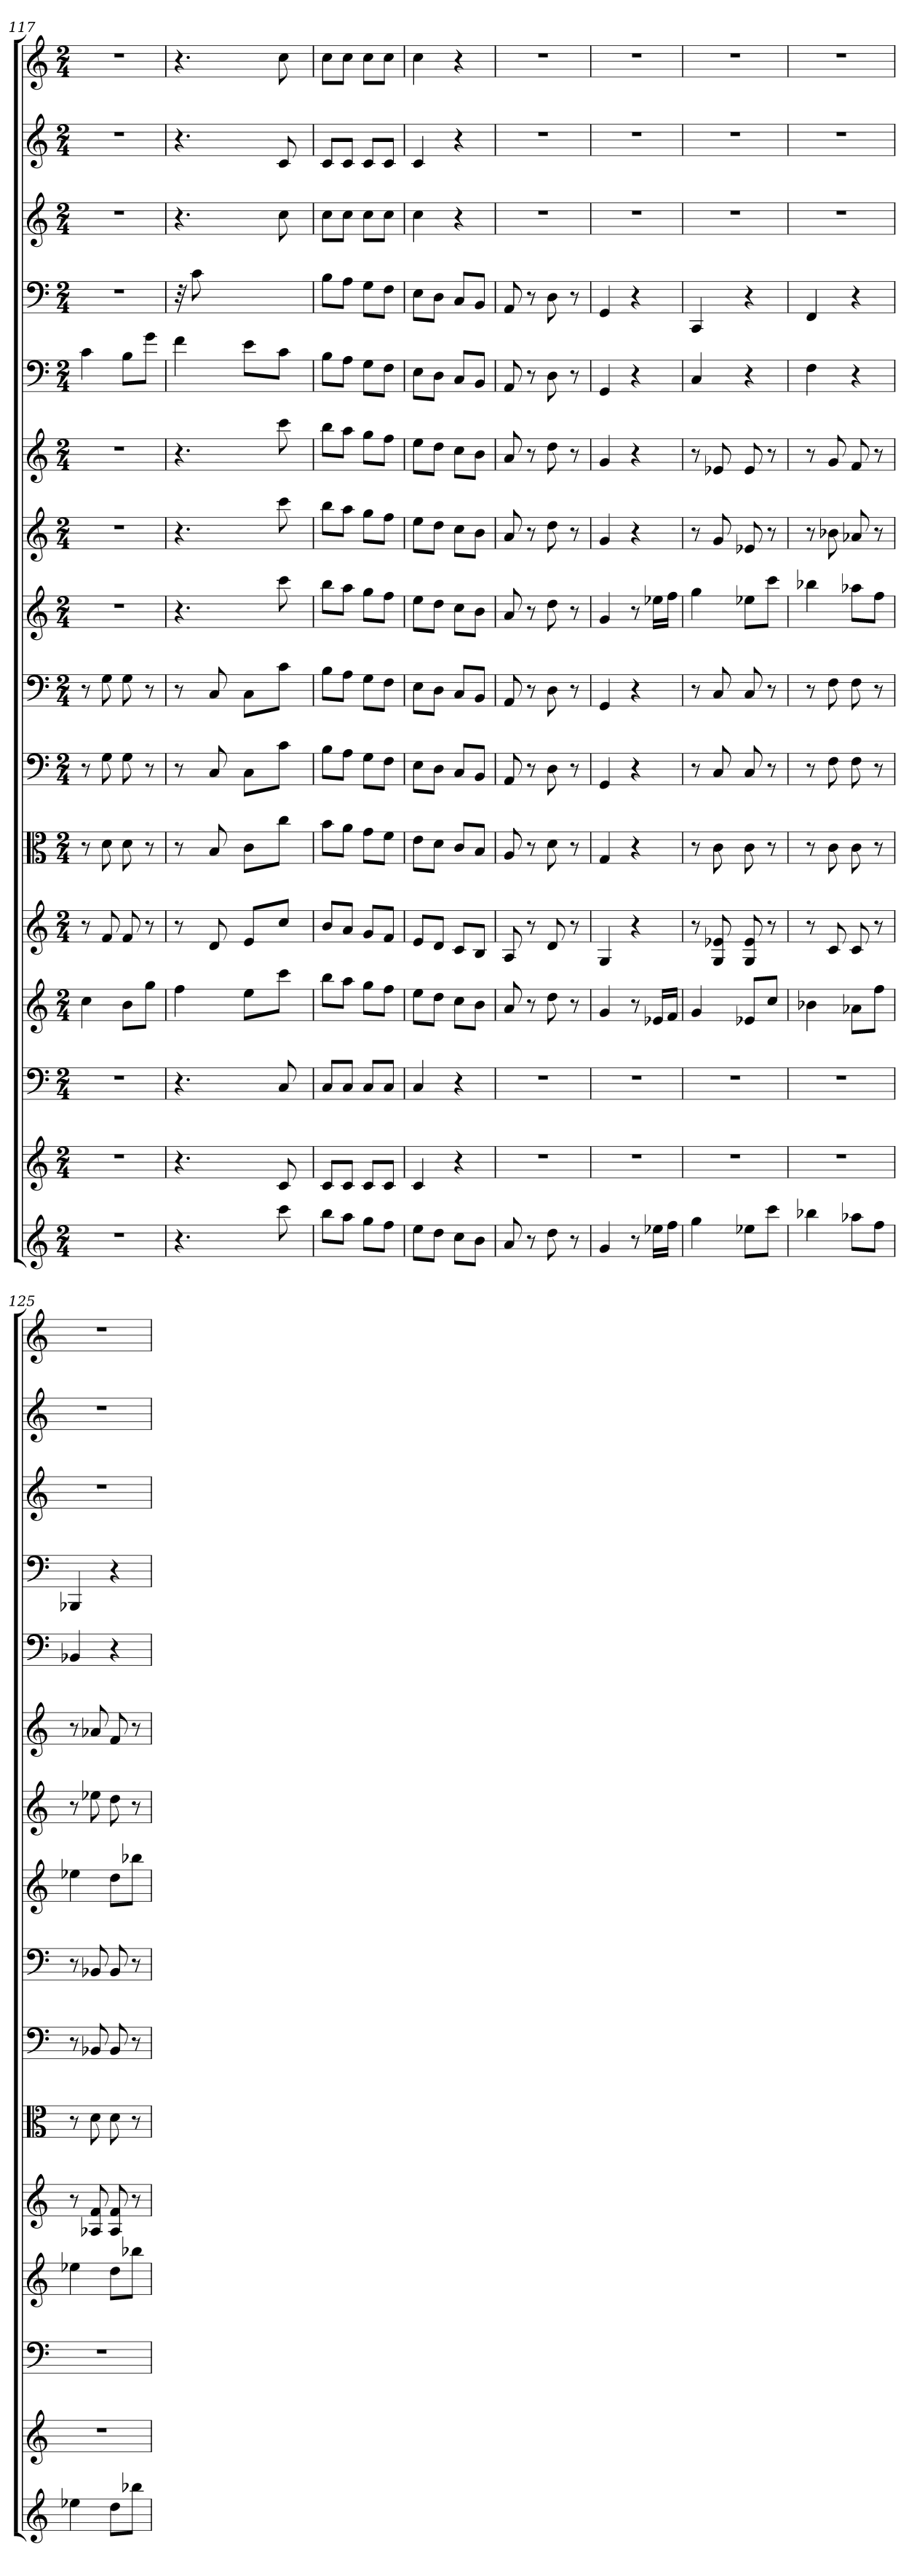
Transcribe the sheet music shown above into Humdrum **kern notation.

**kern	**kern	**kern	**kern	**kern	**kern	**kern	**kern	**kern	**kern	**kern	**kern	**kern	**kern	**kern	**kern
*part16	*part15	*part14	*part13	*part12	*part11	*part10	*part9	*part8	*part7	*part6	*part5	*part4	*part3	*part2	*part1
*staff16	*staff15	*staff14	*staff13	*staff12	*staff11	*staff10	*staff9	*staff8	*staff7	*staff6	*staff5	*staff4	*staff3	*staff2	*staff1
*	*	*clefF4	*	*	*clefC3	*clefF4	*clefF4	*	*	*	*clefF4	*clefF4	*	*	*
*k[]	*k[]	*k[]	*k[]	*k[]	*k[]	*k[]	*k[]	*k[]	*k[]	*k[]	*k[]	*k[]	*k[]	*k[]	*k[]
*C:	*C:	*C:	*C:	*C:	*C:	*C:	*C:	*C:	*C:	*C:	*C:	*C:	*C:	*C:	*C:
*M2/4	*M2/4	*M2/4	*M2/4	*M2/4	*M2/4	*M2/4	*M2/4	*M2/4	*M2/4	*M2/4	*M2/4	*M2/4	*M2/4	*M2/4	*M2/4
=117	=117	=117	=117	=117	=117	=117	=117	=117	=117	=117	=117	=117	=117	=117	=117
2r	2r	2r	4cc	8r	8r	8r	8r	2r	2r	2r	4c	2r	2r	2r	2r
.	.	.	.	8f	8d	8G	8G	.	.	.	.	.	.	.	.
.	.	.	8bL	8f	8d	8G	8G	.	.	.	8B\L	.	.	.	.
.	.	.	8ggJ	8r	8r	8r	8r	.	.	.	8g\J	.	.	.	.
=118	=118	=118	=118	=118	=118	=118	=118	=118	=118	=118	=118	=118	=118	=118	=118
4.r	4.r	4.r	4ff	8r	8r	8r	8r	4.r	4.r	4.r	4f	32r	4.r	4.r	4.r
.	.	.	.	.	.	.	.	.	.	.	.	8c	.	.	.
.	.	.	.	8d	8B	8C	8C	.	.	.	.	.	.	.	.
.	.	.	.	.	.	.	.	.	.	.	.	32ryy	.	.	.
.	.	.	.	.	.	.	.	.	.	.	.	32ryy	.	.	.
.	.	.	.	.	.	.	.	.	.	.	.	32ryy	.	.	.
.	.	.	8eeL	8eL	8c\L	8C\L	8C\L	.	.	.	8e\L	32ryy	.	.	.
.	.	.	.	.	.	.	.	.	.	.	.	32ryy	.	.	.
.	.	.	.	.	.	.	.	.	.	.	.	32ryy	.	.	.
.	.	.	.	.	.	.	.	.	.	.	.	32ryy	.	.	.
8ccc	8c	8C	8cccJ	8ccJ	8cc\J	8c\J	8c\J	8ccc	8ccc	8ccc	8c\J	32ryy	8cc	8c	8cc
.	.	.	.	.	.	.	.	.	.	.	.	32ryy	.	.	.
.	.	.	.	.	.	.	.	.	.	.	.	32ryy	.	.	.
.	.	.	.	.	.	.	.	.	.	.	.	32ryy	.	.	.
=119	=119	=119	=119	=119	=119	=119	=119	=119	=119	=119	=119	=119	=119	=119	=119
8bbL	8cL	8C/L	8bbL	8bL	8b\L	8B\L	8B\L	8bbL	8bbL	8bbL	8B\L	8B\L	8ccL	8cL	8ccL
8aaJ	8cJ	8C/J	8aaJ	8aJ	8a\J	8A\J	8A\J	8aaJ	8aaJ	8aaJ	8A\J	8A\J	8ccJ	8cJ	8ccJ
8ggL	8cL	8C/L	8ggL	8gL	8g\L	8G\L	8G\L	8ggL	8ggL	8ggL	8G\L	8G\L	8ccL	8cL	8ccL
8ffJ	8cJ	8C/J	8ffJ	8fJ	8f\J	8F\J	8F\J	8ffJ	8ffJ	8ffJ	8F\J	8F\J	8ccJ	8cJ	8ccJ
=120	=120	=120	=120	=120	=120	=120	=120	=120	=120	=120	=120	=120	=120	=120	=120
8eeL	4c	4C	8eeL	8eL	8e\L	8E\L	8E\L	8eeL	8eeL	8eeL	8E\L	8E\L	4cc	4c	4cc
8ddJ	.	.	8ddJ	8dJ	8d\J	8D\J	8D\J	8ddJ	8ddJ	8ddJ	8D\J	8D\J	.	.	.
8ccL	4r	4r	8ccL	8cL	8c/L	8C/L	8C/L	8ccL	8ccL	8ccL	8C/L	8C/L	4r	4r	4r
8bJ	.	.	8bJ	8BJ	8B/J	8BB/J	8BB/J	8bJ	8bJ	8bJ	8BB/J	8BB/J	.	.	.
=121	=121	=121	=121	=121	=121	=121	=121	=121	=121	=121	=121	=121	=121	=121	=121
8a	2r	2r	8a	8A	8A	8AA	8AA	8a	8a	8a	8AA	8AA	2r	2r	2r
8r	.	.	8r	8r	8r	8r	8r	8r	8r	8r	8r	8r	.	.	.
8dd	.	.	8dd	8d	8d	8D	8D	8dd	8dd	8dd	8D	8D	.	.	.
8r	.	.	8r	8r	8r	8r	8r	8r	8r	8r	8r	8r	.	.	.
=122	=122	=122	=122	=122	=122	=122	=122	=122	=122	=122	=122	=122	=122	=122	=122
4g	2r	2r	4g	4G	4G	4GG	4GG	4g	4g	4g	4GG	4GG	2r	2r	2r
8r	.	.	8r	4r	4r	4r	4r	8r	4r	4r	4r	4r	.	.	.
16ee-XLL	.	.	16e-XLL	.	.	.	.	16ee-XLL	.	.	.	.	.	.	.
16ffJJ	.	.	16fJJ	.	.	.	.	16ffJJ	.	.	.	.	.	.	.
=123	=123	=123	=123	=123	=123	=123	=123	=123	=123	=123	=123	=123	=123	=123	=123
4gg	2r	2r	4g	8r	8r	8r	8r	4gg	8r	8r	4C	4CC	2r	2r	2r
.	.	.	.	8G 8e-X	8c	8C	8C	.	8g	8e-X	.	.	.	.	.
8ee-XL	.	.	8e-XL	8G 8e-	8c	8C	8C	8ee-XL	8e-X	8e-	4r	4r	.	.	.
8cccJ	.	.	8ccJ	8r	8r	8r	8r	8cccJ	8r	8r	.	.	.	.	.
=124	=124	=124	=124	=124	=124	=124	=124	=124	=124	=124	=124	=124	=124	=124	=124
4bb-X	2r	2r	4b-X	8r	8r	8r	8r	4bb-X	8r	8r	4F	4FF	2r	2r	2r
.	.	.	.	8c	8c	8F	8F	.	8b-X	8g	.	.	.	.	.
8aa-XL	.	.	8a-XL	8c	8c	8F	8F	8aa-XL	8a-X	8f	4r	4r	.	.	.
8ffJ	.	.	8ffJ	8r	8r	8r	8r	8ffJ	8r	8r	.	.	.	.	.
=125	=125	=125	=125	=125	=125	=125	=125	=125	=125	=125	=125	=125	=125	=125	=125
4ee-X	2r	2r	4ee-X	8r	8r	8r	8r	4ee-X	8r	8r	4BB-X	4BBB-X	2r	2r	2r
.	.	.	.	8A-X 8f	8d	8BB-X	8BB-X	.	8ee-X	8a-X	.	.	.	.	.
8ddL	.	.	8ddL	8A- 8f	8d	8BB-	8BB-	8ddL	8dd	8f	4r	4r	.	.	.
8bb-XJ	.	.	8bb-XJ	8r	8r	8r	8r	8bb-XJ	8r	8r	.	.	.	.	.
=	=	=	=	=	=	=	=	=	=	=	=	=	=	=	=
*-	*-	*-	*-	*-	*-	*-	*-	*-	*-	*-	*-	*-	*-	*-	*-
